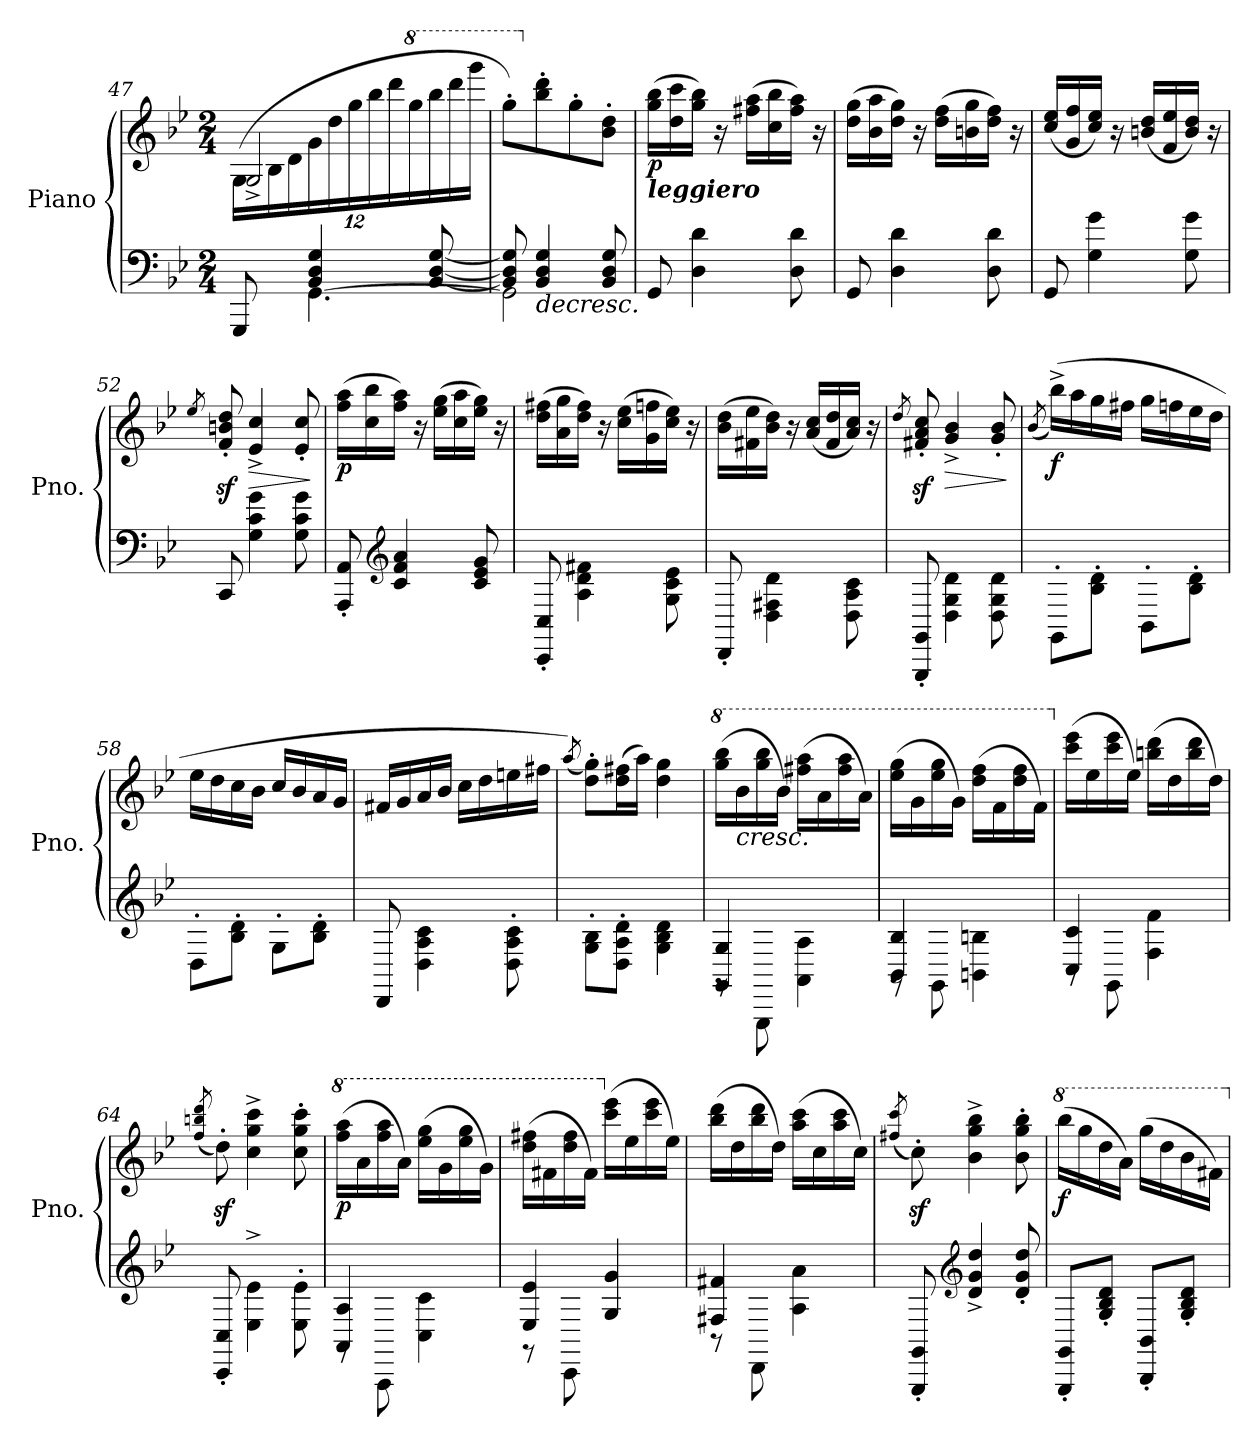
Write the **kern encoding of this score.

**kern	**kern	**dynam
*part1	*part1	*part1
*staff2	*staff1	*staff1/2
*I"Piano	*	*
*I'Pno.	*	*
*clefF4	*clefG2	*
*k[b-e-]	*k[b-e-]	*
*M2/4	*M2/4	*
=47	=47	=47
*^	*	*
*	*	*Xbrackettup	*
*	*	*^	*
8GGG/	8ryy	(>24G\LL	2G^/	.
.	.	24B-\	.	.
.	.	24d\	.	.
[4.GG\	4BB-/ 4D/ 4G/	24g\	.	.
.	.	24dd\	.	.
.	.	24gg\	.	.
.	.	24bb-\	.	.
.	.	24ddd\	.	.
*	*	*8va	*	*
.	.	24ggg\	.	.
.	[8BB-/ [8D/ [8G/	24bbb-\	.	.
.	.	24dddd\	.	.
.	.	24gggg\JJ	.	.
*	*	*v	*v	*
=48	=48	=48	=48
2GG\]	8BB-/] 8D/] 8G/]	8ggg'\L)	.
!	!	!	!LO:HP:b=2
*	*	*X8va	*
.	4BB-/ 4D/ 4G/	8bb-\' 8ddd\'	>
.	.	8gg'\	.
.	8BB-/ 8D/ 8G/	8b-\' 8dd\'J	.
=49	=49	=49	=49
!	!	!LO:TX:b:Bi:t=leggiero	!
!	!	!	!LO:DY:b
*v	*v	*	*
8GG/	(>16gg\ 16bb-\LL	p
.	16dd\ 16ccc\	.
4D\ 4d\	16gg\ 16bb-\JJ)	.
.	16r	.
.	(>16ff#X\ 16aa\LL	.
.	16cc\ 16bb-\	.
8D\ 8d\	16ff#\ 16aa\JJ)	.
.	16r	.
=50	=50	=50
8GG/	(>16dd\ 16gg\LL	.
.	16b-\ 16aa\	.
4D\ 4d\	16dd\ 16gg\JJ)	.
.	16r	.
.	(>16dd\ 16ff\LL	.
.	16bn\ 16gg\	.
8D\ 8d\	16dd\ 16ff\JJ)	.
.	16r	.
!!LO:LB:g=z
=51	=51	=51
8GG/	(<16cc/ 16ee-/LL	.
.	16g/ 16ff/	.
4G\ 4g\	16cc/ 16ee-/JJ)	.
.	16r	.
.	(<16bn/ 16dd/LL	.
.	16f/ 16ee-/	.
8G\ 8g\	16b/ 16dd/JJ)	.
.	16r	.
=52	=52	=52
.	8qee-/	.
8CC/	8f/z<' 8bn/z<' 8dd/z<'	.
!	!	!LO:HP:b
4G\ 4c\ 4g\	4e-/^ 4cc/^	>
8G\ 8c\ 8g\	8e-/' 8cc/'	.
.	.	]
=53	=53	=53
!	!	!LO:DY:b
8AAA/' 8AA/'	(>16ff\ 16aa\LL	p
.	16cc\ 16bb-\	.
*clefG2	*	*
4c/ 4f/ 4a/	16ff\ 16aa\JJ)	.
.	16r	.
.	(>16ee-\ 16gg\LL	.
.	16cc\ 16aa\	.
8c/ 8e-/ 8g/	16ee-\ 16gg\JJ)	.
.	16r	.
=54	=54	=54
8CC/' 8C/'	(>16dd\ 16ff#X\LL	.
.	16a\ 16gg\	.
4A\ 4d\ 4f#X\	16dd\ 16ff#\JJ)	.
.	16r	.
.	(>16cc\ 16ee-\LL	.
.	16g\ 16ffn\	.
8G\ 8c\ 8e-\	16cc\ 16ee-\JJ)	.
.	16r	.
=55	=55	=55
8DD'/	(>16b-\ 16dd\LL	.
.	16f#X\ 16ee-\	.
4D\ 4F#X\ 4d\	16b-\ 16dd\JJ)	.
.	16r	.
.	(<16a/ 16cc/LL	.
.	16f#/ 16dd/	.
8D\ 8A\ 8c\	16a/ 16cc/JJ)	.
.	16r	.
=56	=56	=56
.	8qdd/	.
8GGG/' 8GG/'	8f#X/z<' 8a/z<' 8cc/z<'	.
!	!	!LO:HP:b
4D\ 4G\ 4d\	4g/^ 4b-/^	>
8D\ 8G\ 8d\	8g/' 8b-/'	.
.	.	]
!!LO:LB:g=z
=57	=57	=57
.	(>8qb-/	.
!	!	!LO:DY:b
8GG'\L	(>16bb-^\LL)	f
.	16aa\	.
8B-\' 8d\'J	16gg\	.
.	16ff#X\JJ	.
8BB-'\L	16gg\LL	.
.	16ffn\	.
8B-\' 8d\'J	16ee-\	.
.	16dd\JJ	.
=58	=58	=58
8D'\L	16ee-\LL	.
.	16dd\	.
8B-\' 8d\'J	16cc\	.
.	16b-\JJ	.
8G'\L	16cc/LL	.
.	16b-/	.
8B-\' 8d\'J	16a/	.
.	16g/JJ	.
=59	=59	=59
8DD/	16f#X/LL	.
.	16g/	.
4D\ 4A\ 4c\	16a/	.
.	16b-/JJ	.
.	16cc\LL	.
.	16dd\	.
8D\' 8A\' 8c\'	16een\	.
.	16ff#X\JJ	.
=60	=60	=60
.	(<8qaa/)	.
8G\' 8B-\'L	8dd\' 8gg\'L)	.
8D\' 8A\' 8d\'J	(>16dd\ 16ff#X\L	.
.	16aa\JJ)	.
4G\ 4B-\ 4d\	4dd\ 4gg\	.
=61	=61	=61
*^	*	*
*	*	*8va	*
4GG/ 4G/	8rGG	(>16ggg\ 16bbb-\LL	.
!	!	!	!LO:HP:b
.	.	16bb-\	<
.	8GGG\	16ggg\ 16bbb-\	.
.	.	16bb-\JJ)	.
4AA\ 4A\	4ryy	(>16fff#X\ 16aaa\LL	.
.	.	16aa\	.
.	.	16fff#\ 16aaa\	.
.	.	16aa\JJ)	.
=62	=62	=62	=62
4BB-/ 4B-/	8rGG	(>16eee-\ 16ggg\LL	.
.	.	16gg\	.
.	8GG\	16eee-\ 16ggg\	.
.	.	16gg\JJ)	.
4BBn\ 4Bn\	4ryy	(>16ddd\ 16fff\LL	.
.	.	16ff\	.
.	.	16ddd\ 16fff\	.
.	.	16ff\JJ)	.
!!LO:PB:g=z
=63	=63	=63	=63
*	*	*X8va	*
4C/ 4c/	8rBB	(>16ccc\ 16eee-\LL	.
.	.	16ee-\	.
.	8GG\	16ccc\ 16eee-\	.
.	.	16ee-\JJ)	.
4F\ 4f\	4ryy	(>16bbn\ 16ddd\LL	.
.	.	16dd\	.
.	.	16bb\ 16ddd\	.
.	.	16dd\JJ)	]
*v	*v	*	*
=64	=64	=64
.	(<8qff/ 8qbbn/ 8qddd/	.
8CC/' 8C/'	8ddz<'\)	.
4E-\^ 4e-\^	4cc\^ 4gg\^ 4ccc\^	.
8E-\' 8e-\'	8cc\' 8gg\' 8ccc\'	.
=65	=65	=65
*^	*	*
*	*	*8va	*
!	!	!	!LO:DY:b
4AA/ 4A/	8rGG	(>16fff\ 16aaa\LL	p
.	.	16aa\	.
.	8AAA\	16fff\ 16aaa\	.
.	.	16aa\JJ)	.
4C\ 4c\	4ryy	(>16eee-\ 16ggg\LL	.
.	.	16gg\	.
.	.	16eee-\ 16ggg\	.
.	.	16gg\JJ)	.
=66	=66	=66	=66
4E-/ 4e-/	8r	(>16ddd\ 16fff#X\LL	.
.	.	16ff#X\	.
.	8CC\	16ddd\ 16fff#\	.
.	.	16ff#\JJ)	.
*	*	*X8va	*
4G/ 4g/	4ryy	(>16ccc\ 16eee-\LL	.
.	.	16ee-\	.
.	.	16ccc\ 16eee-\	.
.	.	16ee-\JJ)	.
=67	=67	=67	=67
4F#X/ 4f#X/	8r	(>16bb-\ 16ddd\LL	.
.	.	16dd\	.
.	8DD\	16bb-\ 16ddd\	.
.	.	16dd\JJ)	.
4A\ 4a\	4ryy	(>16aa\ 16ccc\LL	.
.	.	16cc\	.
.	.	16aa\ 16ccc\	.
.	.	16cc\JJ)	[
*v	*v	*	*
=68	=68	=68
.	(<8qff#X/ 8qccc/	.
8GGG/' 8GG/'	8ccz<'\)	.
*clefG2	*	*
4d/^ 4g/^ 4dd/^	4b-\^ 4gg\^ 4bb-\^	.
8d/' 8g/' 8dd/'	8b-\' 8gg\' 8bb-\'	.
!!LO:LB:g=z
=69	=69	=69
*	*8va	*
!	!	!LO:DY:b
8GGG/' 8GG/'L	(>16bbb-\LL	f
.	16ggg\	.
8G/' 8B-/' 8d/'J	16ddd\	.
.	16aa\JJ)	.
8BBB-/' 8BB-/'L	(>16ggg\LL	.
.	16ddd\	.
8G/' 8B-/' 8d/'J	16bb-\	.
.	16ff#X\JJ)	.
*	*X8va	*
=	=	=
*-	*-	*-
